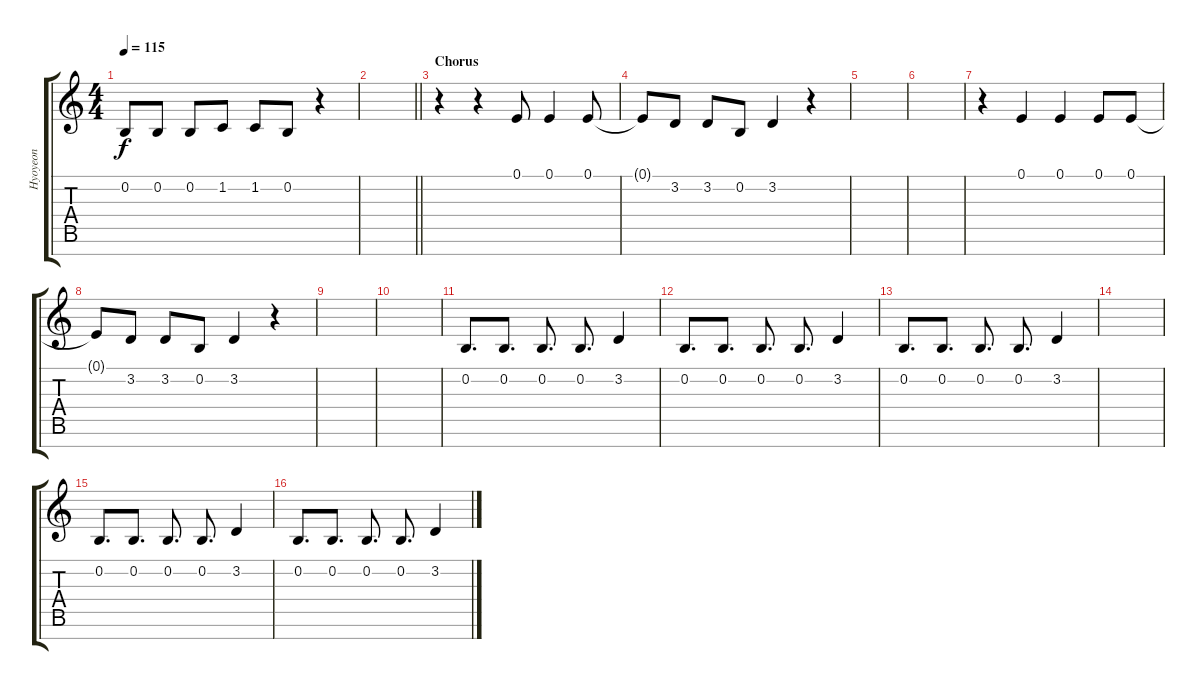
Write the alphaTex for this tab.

\track ("Hyoyeon" "Hyoyeon") {instrument frenchhorn}
\staff {score tabs}
\tuning (E4 B3 G3 D3 A2 E2 B1) {hide}
\ts (4 4)
\tempo 115
\clef g2
\ks c
0.2.8{dy f} 0.2.8 0.2.8 1.2.8 1.2.8 0.2.8 r.4 |
\barLineRight lightlight
|
\section ("" "Chorus")
r.4{volume 9} r.4 0.1.8 0.1.4 0.1.8 |
0.1{t}.8 3.2.8 3.2.8 0.2.8 3.2.4 r.4 |
|
|
r.4 0.1.4 0.1.4 0.1.8 0.1.8 |
0.1{t}.8 3.2.8 3.2.8 0.2.8 3.2.4 r.4 |
|
|
0.2.8{d} 0.2.8{d} 0.2.8{d} 0.2.8{d} 3.2.4 |
0.2.8{d} 0.2.8{d} 0.2.8{d} 0.2.8{d} 3.2.4 |
0.2.8{d} 0.2.8{d} 0.2.8{d} 0.2.8{d} 3.2.4 |
|
0.2.8{d} 0.2.8{d} 0.2.8{d} 0.2.8{d} 3.2.4 |
0.2.8{d} 0.2.8{d} 0.2.8{d} 0.2.8{d} 3.2.4
